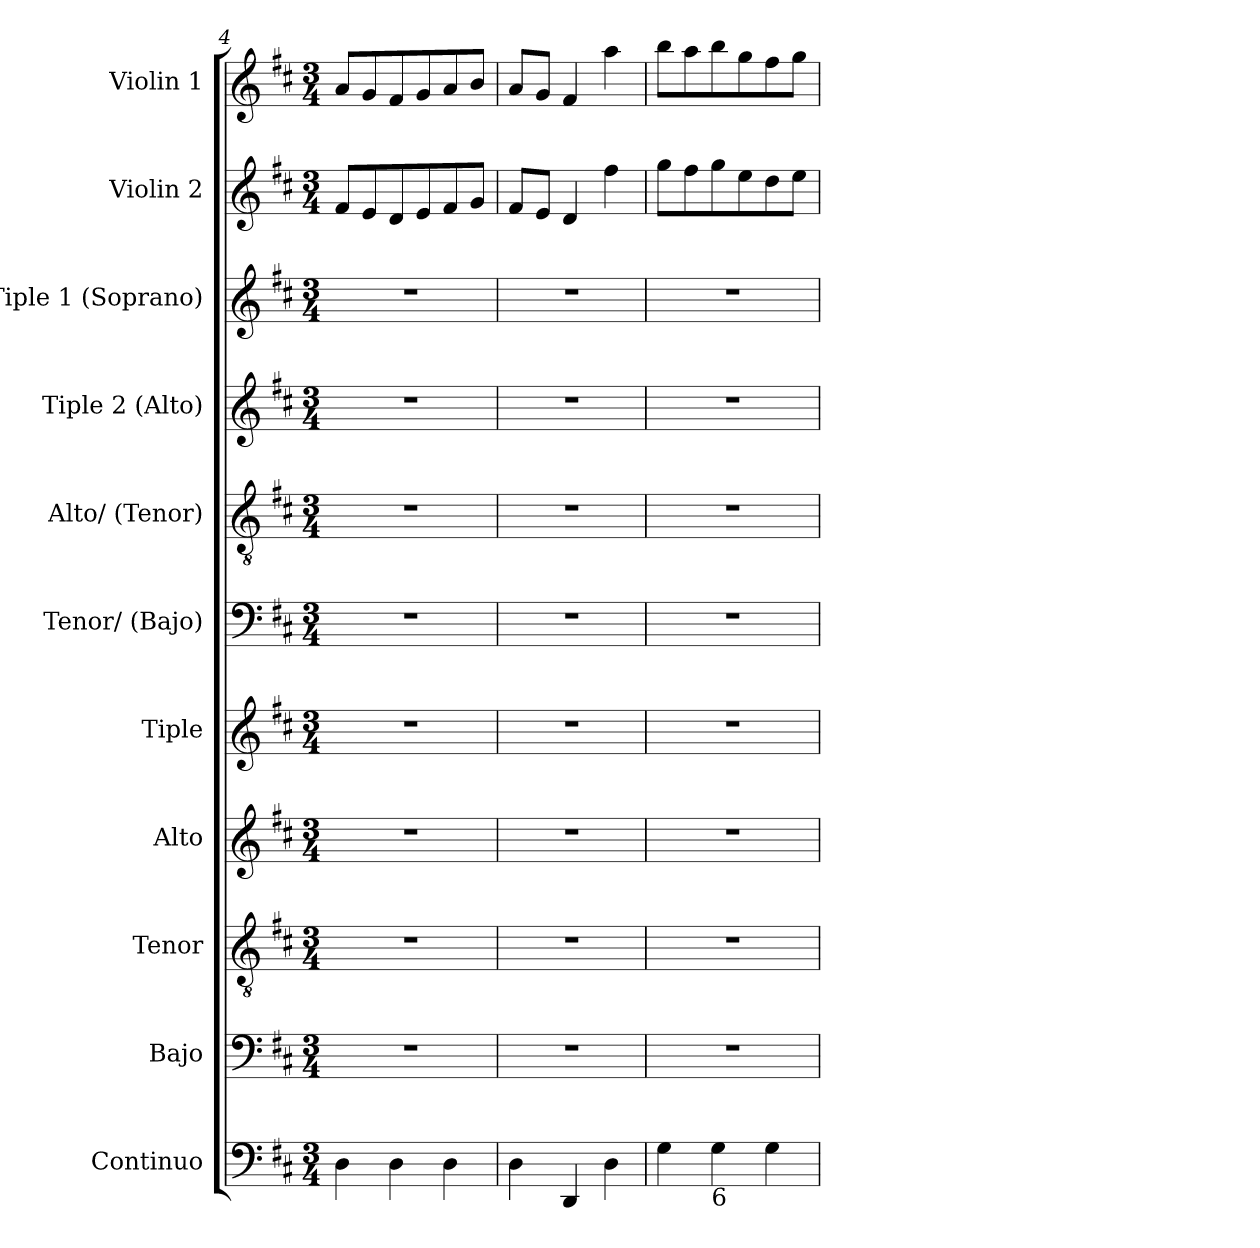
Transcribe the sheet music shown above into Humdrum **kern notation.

**kern	**kern	**kern	**kern	**kern	**kern	**kern	**kern	**kern	**kern	**kern
*part11	*part10	*part9	*part8	*part7	*part6	*part5	*part4	*part3	*part2	*part1
*staff11	*staff10	*staff9	*staff8	*staff7	*staff6	*staff5	*staff4	*staff3	*staff2	*staff1
*I"Continuo	*I"Bajo	*I"Tenor	*I"Alto	*I"Tiple	*I"Tenor/ (Bajo)	*I"Alto/ (Tenor)	*I"Tiple  2 (Alto)	*I"Tiple 1 (Soprano)	*I"Violin 2	*I"Violin 1
*	*I'B.	*I'T.	*I'A.	*	*I'B.	*I'T.	*I'A.	*I'S.	*I'Vln. 2	*I'Vln. 1
*clefF4	*clefF4	*clefGv2	*clefG2	*clefG2	*clefF4	*clefGv2	*clefG2	*clefG2	*clefG2	*clefG2
*	*	*ITrd7c12	*	*	*	*ITrd7c12	*	*	*	*
*k[f#c#]	*k[f#c#]	*k[f#c#]	*k[f#c#]	*k[f#c#]	*k[f#c#]	*k[f#c#]	*k[f#c#]	*k[f#c#]	*k[f#c#]	*k[f#c#]
*D:	*D:	*D:	*D:	*D:	*D:	*D:	*D:	*D:	*D:	*D:
*M3/4	*M3/4	*M3/4	*M3/4	*M3/4	*M3/4	*M3/4	*M3/4	*M3/4	*M3/4	*M3/4
=4	=4	=4	=4	=4	=4	=4	=4	=4	=4	=4
!	!LO:N:vis=1	!LO:N:vis=1	!LO:N:vis=1	!LO:N:vis=1	!LO:N:vis=1	!LO:N:vis=1	!LO:N:vis=1	!LO:N:vis=1	!	!
4Di\	2.r	2.r	2.r	2.r	2.r	2.r	2.r	2.r	8f#i/L	8ai/L
.	.	.	.	.	.	.	.	.	8ei/	8gi/
4Di\	.	.	.	.	.	.	.	.	8di/	8f#i/
.	.	.	.	.	.	.	.	.	8ei/	8gi/
4Di\	.	.	.	.	.	.	.	.	8f#i/	8ai/
.	.	.	.	.	.	.	.	.	8gi/J	8bi/J
=5	=5	=5	=5	=5	=5	=5	=5	=5	=5	=5
!	!LO:N:vis=1	!LO:N:vis=1	!LO:N:vis=1	!LO:N:vis=1	!LO:N:vis=1	!LO:N:vis=1	!LO:N:vis=1	!LO:N:vis=1	!	!
4Di\	2.r	2.r	2.r	2.r	2.r	2.r	2.r	2.r	8f#i/L	8ai/L
.	.	.	.	.	.	.	.	.	8ei/J	8gi/J
4DDi/	.	.	.	.	.	.	.	.	4di/	4f#i/
4Di\	.	.	.	.	.	.	.	.	4ff#i\	4aai\
=6	=6	=6	=6	=6	=6	=6	=6	=6	=6	=6
!	!LO:N:vis=1	!LO:N:vis=1	!LO:N:vis=1	!LO:N:vis=1	!LO:N:vis=1	!LO:N:vis=1	!LO:N:vis=1	!LO:N:vis=1	!	!
4Gi\	2.r	2.r	2.r	2.r	2.r	2.r	2.r	2.r	8ggi\L	8bbi\L
.	.	.	.	.	.	.	.	.	8ff#i\	8aai\
!LO:TX:b:t=6	!	!	!	!	!	!	!	!	!	!
4Gi\	.	.	.	.	.	.	.	.	8ggi\	8bbi\
.	.	.	.	.	.	.	.	.	8eei\	8ggi\
4Gi\	.	.	.	.	.	.	.	.	8ddi\	8ff#i\
.	.	.	.	.	.	.	.	.	8eei\J	8ggi\J
=	=	=	=	=	=	=	=	=	=	=
*-	*-	*-	*-	*-	*-	*-	*-	*-	*-	*-
